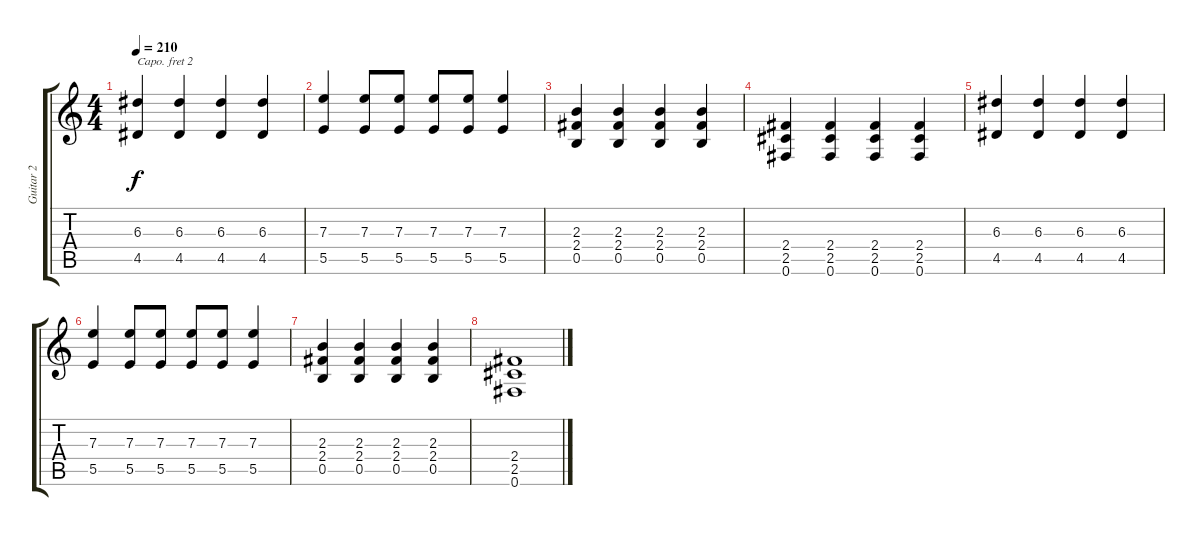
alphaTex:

\track ("Guitar 2" "Guitar 2") {instrument distortionguitar}
\staff {score tabs}
\capo 2
\tuning (E4 B3 G3 D3 A2 E2) {hide}
\ts (4 4)
\tempo 210
\clef g2
\ks c
(6.3 4.5).4{dy f} (6.3 4.5).4 (6.3 4.5).4 (6.3 4.5).4 |
(7.3 5.5).4 (7.3 5.5).8 (7.3 5.5).8 (7.3 5.5).8 (7.3 5.5).8 (7.3 5.5).4 |
(2.3 2.4 0.5).4 (2.3 2.4 0.5).4 (2.3 2.4 0.5).4 (2.3 2.4 0.5).4 |
(2.4 2.5 0.6).4 (2.4 2.5 0.6).4 (2.4 2.5 0.6).4 (2.4 2.5 0.6).4 |
(6.3 4.5).4 (6.3 4.5).4 (6.3 4.5).4 (6.3 4.5).4 |
(7.3 5.5).4 (7.3 5.5).8 (7.3 5.5).8 (7.3 5.5).8 (7.3 5.5).8 (7.3 5.5).4 |
(2.3 2.4 0.5).4 (2.3 2.4 0.5).4 (2.3 2.4 0.5).4 (2.3 2.4 0.5).4 |
(2.4 2.5 0.6).1
